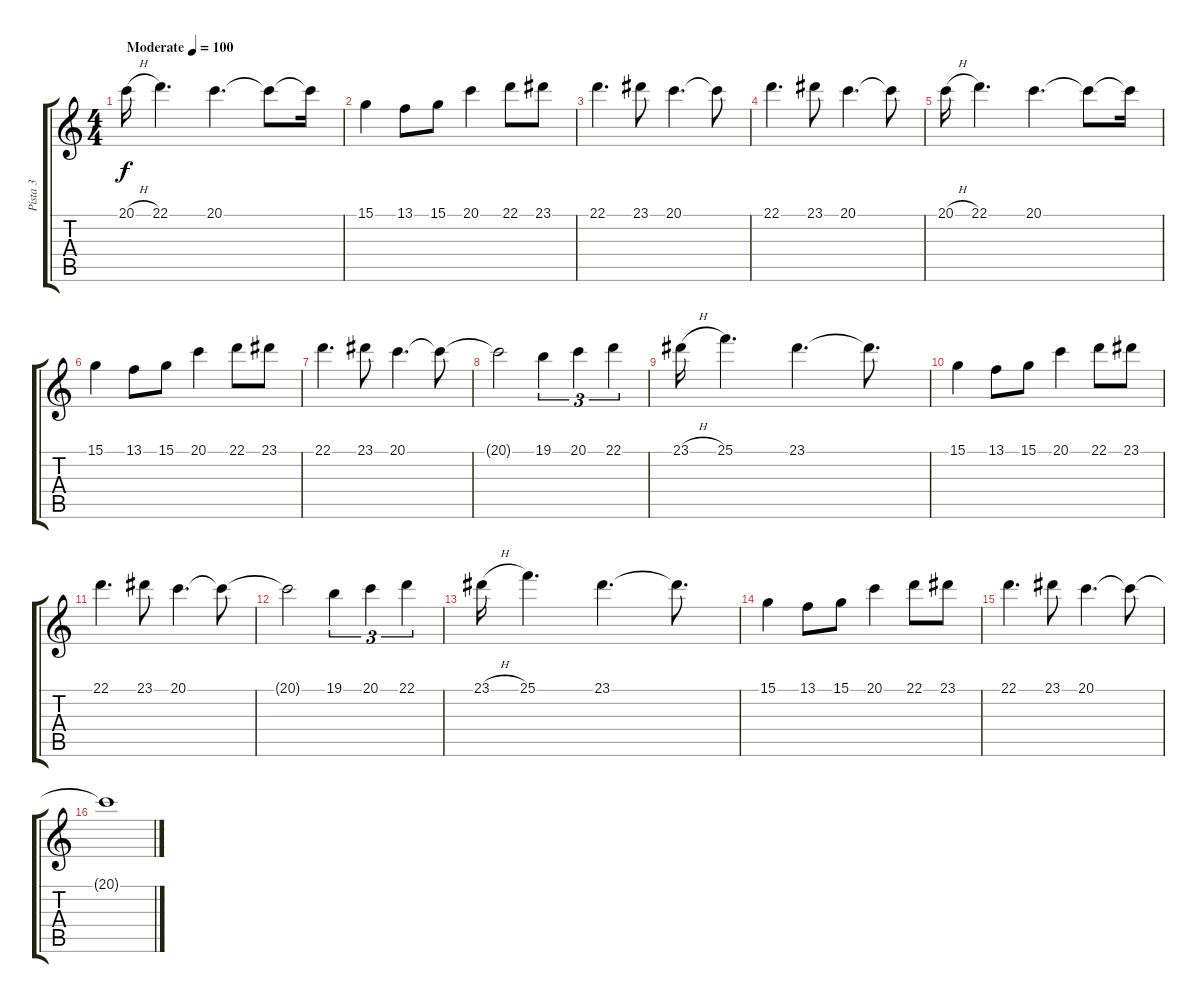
\track ("Pista 3" "Pista 3") {instrument celesta}
\staff {score tabs}
\tuning (E4 B3 G3 D3 A2 E2) {hide}
\ts (4 4)
\tempo (100 "Moderate")
\clef g2
\ks c
20.1{h}.16{dy f instrument celesta} 22.1.4{d} 20.1.4{d} 20.1{t}.8 20.1{t}.16 |
15.1.4 13.1.8 15.1.8 20.1.4 22.1.8 23.1.8 |
22.1.4{d} 23.1.8 20.1.4{d} 20.1{t}.8 |
22.1.4{d} 23.1.8 20.1.4{d} 20.1{t}.8 |
20.1{h}.16 22.1.4{d} 20.1.4{d} 20.1{t}.8 20.1{t}.16 |
15.1.4 13.1.8 15.1.8 20.1.4 22.1.8 23.1.8 |
22.1.4{d} 23.1.8 20.1.4{d} 20.1{t}.8 |
20.1{t}.2 19.1.4{tu (3 2)} 20.1.4{tu (3 2)} 22.1.4{tu (3 2)} |
23.1{h}.16 25.1.4{d} 23.1.4{d} 23.1{t}.8{d} |
15.1.4 13.1.8 15.1.8 20.1.4 22.1.8 23.1.8 |
22.1.4{d} 23.1.8 20.1.4{d} 20.1{t}.8 |
20.1{t}.2 19.1.4{tu (3 2)} 20.1.4{tu (3 2)} 22.1.4{tu (3 2)} |
23.1{h}.16 25.1.4{d} 23.1.4{d} 23.1{t}.8{d} |
15.1.4 13.1.8 15.1.8 20.1.4 22.1.8 23.1.8 |
22.1.4{d} 23.1.8 20.1.4{d} 20.1{t}.8 |
20.1{t}.1
